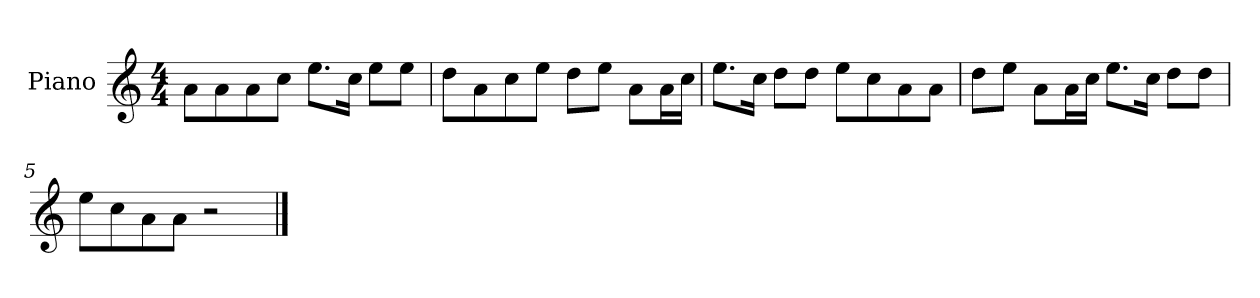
**kern
*part1
*staff1
*I"Piano
*I'P-no
*clefG2
*k[]
*M4/4
*MM90
=1
8a\L
8a\
8a\
8cc\J
8.ee\L
16cc\Jk
8ee\L
8ee\J
=2
8dd\L
8a\
8cc\
8ee\J
8dd\L
8ee\J
8a\L
16a\L
16cc\JJ
=3
8.ee\L
16cc\Jk
8dd\L
8dd\J
8ee\L
8cc\
8a\
8a\J
=4
8dd\L
8ee\J
8a\L
16a\L
16cc\JJ
8.ee\L
16cc\Jk
8dd\L
8dd\J
=5
8ee\L
8cc\
8a\
8a\J
2r
==
*-
